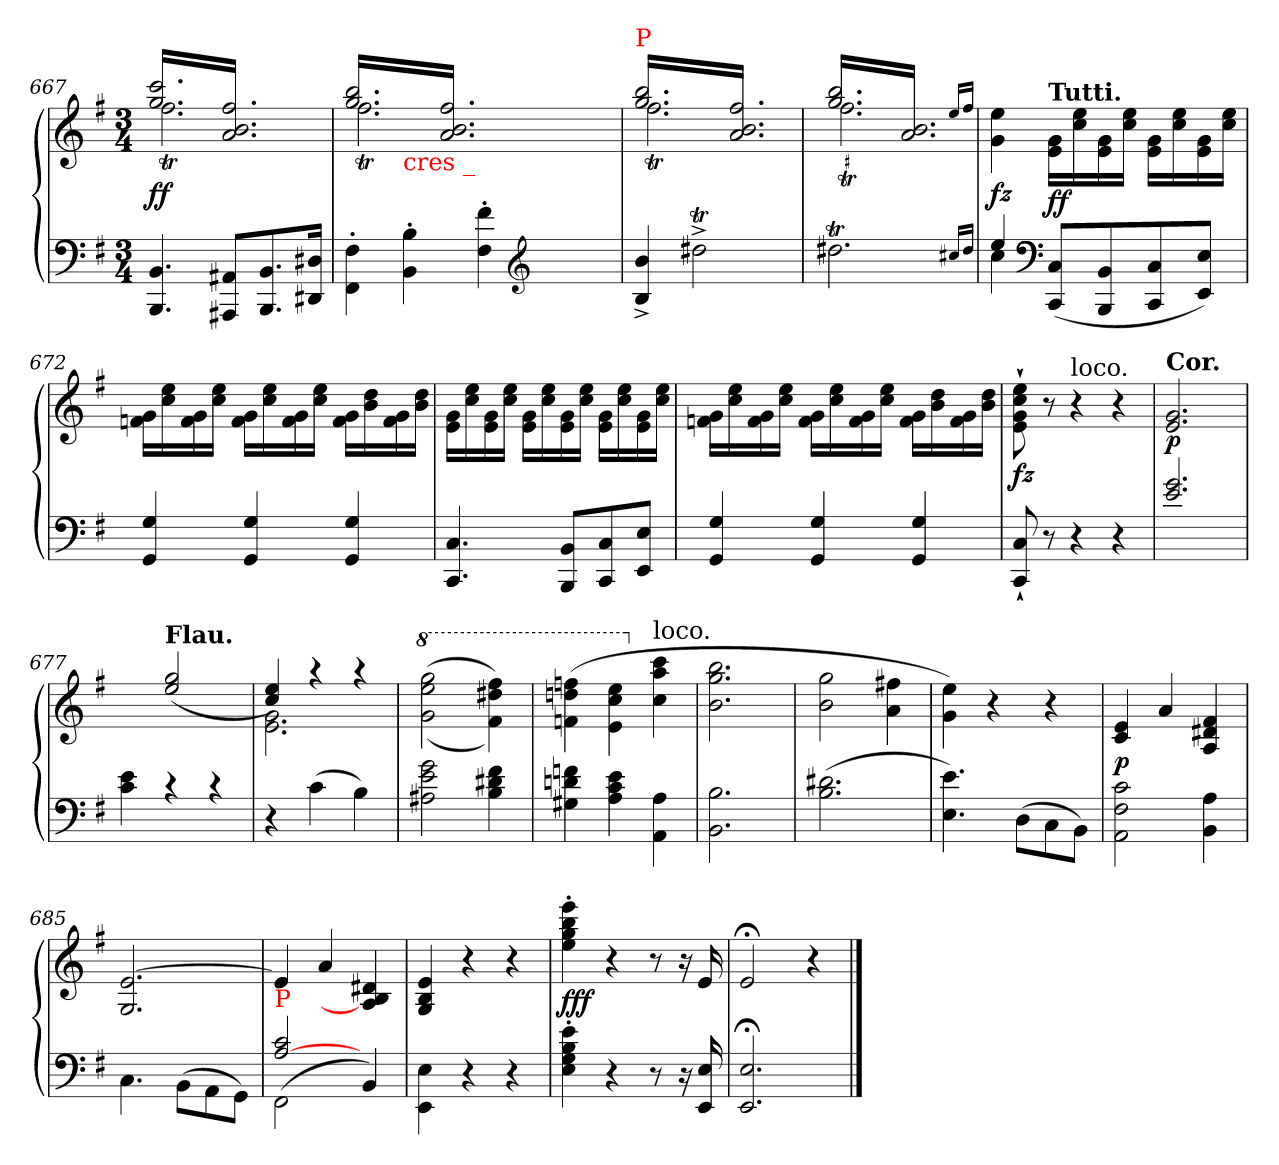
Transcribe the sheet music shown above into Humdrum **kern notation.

**kern	**kern	**dynam
*part1	*part1	*part1
*staff2	*staff1	*staff1/2
*clefF4	*clefG2	*
*k[f#]	*k[f#]	*
*M3/4	*M3/4	*
=667	=667	=667
*	*^	*
!	!LO:TX:b:t=marcato.	!	!
!	!LO:TX:a:color=red:t=P	!	!
*	*tremolo	*	*
4.BB 4.BBB	16ccc 16ggLL	2.ff#t	ff
.	16ff# 16b 16a	.	.
.	16ccc 16gg	.	.
.	16ff# 16b 16a	.	.
.	16ccc 16gg	.	.
.	16ff# 16b 16a	.	.
8AA#X 8AAA#XL	16ccc 16gg	.	.
.	16ff# 16b 16a	.	.
8.BB 8.BBB	16ccc 16gg	.	.
.	16ff# 16b 16a	.	.
.	16ccc 16gg	.	.
16D#X 16DD#XJk	16ff# 16b 16aJJ	.	.
=668	=668	=668	=668
*	*	*^	*
4F#'>\ 4FF#'>\	16bb 16ggLL	2.ff#t	4ryy	.
.	16ff# 16b 16a	.	.	.
.	16bb 16gg	.	.	.
.	16ff# 16b 16a	.	.	.
!	!	!	!LO:TX:b:color=red:t=cres _	!
4B'>\ 4BB'>\	16bb 16gg	.	1ryy	.
.	16ff# 16b 16a	.	.	.
.	16bb 16gg	.	.	.
.	16ff# 16b 16a	.	.	.
4f#'>\ 4F#'>\	16bb 16gg	.	.	.
.	16ff# 16b 16a	.	.	.
.	16bb 16gg	.	.	.
.	16ff# 16b 16aJJ	.	.	.
*clefG2	*	*	*	*
2ryy	2ryy	2ryy	.	.
.	.	.	.	.
.	.	.	.	.
.	.	.	.	.
.	.	.	.	.
.	.	.	.	.
=669	=669	=669	=669	=669
!	!LO:TX:a:color=red:t=P	!	!	!
*	*	*v	*v	*
4b^< 4B^<	16bb 16ggLL	2.ff#t	.
.	16fff# 16bb 16aa	.	.
.	16bb 16gg	.	.
.	16fff# 16bb 16aa	.	.
2dd#Xt^<	16bb 16gg	.	.
.	16fff# 16bb 16aa	.	.
*	*8va	*	*
.	16bb 16gg	.	.
.	16fff# 16bb 16aa	.	.
.	16bb 16gg	.	.
.	16fff# 16bb 16aa	.	.
.	16bb 16gg	.	.
.	16fff# 16bb 16aaJJ	.	.
=670	=670	=670	=670
2.dd#Xt	16bbb 16gggLL	2.fff#T<	.
.	16bb 16aa	.	.
.	16bbb 16ggg	.	.
.	16bb 16aa	.	.
.	16bbb 16ggg	.	.
.	16bb 16aa	.	.
.	16bbb 16ggg	.	.
.	16bb 16aa	.	.
.	16bbb 16ggg	.	.
.	16bb 16aa	.	.
.	16bbb 16ggg	.	.
.	16bb 16aaJJ	.	.
*	*Xtremolo	*	*
*	*v	*v	*
16qqcc#XTTTLL	16qqeeeLL	.
16qqdd#JJ	16qqfff#JJ	.
=671	=671	=671
*^	*	*
4ee	4cc!	4eee 4gg	fz
.	.	.	.
.	.	.	.
.	.	.	.
*clefF4	*	*	*
!	!	!LO:TX:a:B:t=Tutti.	!
(<8C! 8CC!L	2ryy	16gg!\ 16ee!\LL	ff
.	.	16eee! 16ccc!	.
8BB! 8BBB!	.	16gg! 16ee!	.
.	.	16eee! 16ccc!JJ	.
8C! 8CC!	.	16gg!\ 16ee!\LL	.
.	.	16eee! 16ccc!	.
8E! 8EE!J)	.	16gg! 16ee!	.
.	.	16eee! 16ccc!JJ	.
*v	*v	*	*
=672	=672	=672
4G! 4GG!	16gg!\ 16ffn!\LL	.
.	16eee! 16ccc!	.
.	16gg! 16ff!	.
.	16eee! 16ccc!JJ	.
4G! 4GG!	16gg!\ 16ff!\LL	.
.	16eee! 16ccc!	.
.	16gg! 16ff!	.
.	16eee! 16ccc!JJ	.
4G! 4GG!	16gg!\ 16ff!\LL	.
.	16ddd! 16bb!	.
.	16gg! 16ff!	.
.	16ddd! 16bb!JJ	.
=673	=673	=673
4.C! 4.CC!	16gg!\ 16ee!\LL	.
.	16eee! 16ccc!	.
.	16gg! 16ee!	.
.	16eee! 16ccc!JJ	.
.	16gg!\ 16ee!\LL	.
.	16eee! 16ccc!	.
8BB! 8BBB!L	16gg! 16ee!	.
.	16eee! 16ccc!JJ	.
8C! 8CC!	16gg!\ 16ee!\LL	.
.	16eee! 16ccc!	.
8E! 8EE!J	16gg! 16ee!	.
.	16eee! 16ccc!JJ	.
=674	=674	=674
4G! 4GG!	16gg!\ 16ffn!\LL	.
.	16eee! 16ccc!	.
.	16gg! 16ff!	.
.	16eee! 16ccc!JJ	.
4G! 4GG!	16gg!\ 16ff!\LL	.
.	16eee! 16ccc!	.
.	16gg! 16ff!	.
.	16eee! 16ccc!JJ	.
4G! 4GG!	16gg!\ 16ff!\LL	.
.	16ddd! 16bb!	.
.	16gg! 16ff!	.
.	16ddd! 16bb!JJ	.
=675	=675	=675
8C!`< 8CC!`<	8eee!`>\ 8ccc!`>\ 8gg!`>\ 8ee!`>\	fz
*	*X8va	*
8r	8r	.
!	!LO:TX:a:t=loco.	!
4r	4r	.
4r	4r	.
=676	=676	=676
!	!LO:TX:a:B:t=Cor.	!
2.g!/ 2.e!/	(>2.g!/ 2.e!/	p
=677	=677	=677
4e!\ 4c!\)	4ryy	.
!	!LO:TX:a:B:t=Flau.	!
4rc	(>2gg!/ 2ee!/	.
4rc	.	.
=678	=678	=678
*	*^	*
4r	4ee! 4cc!)	2.g! 2.e!	.
(>4c!	4raa	.	.
4B!)	4raa	.	.
*	*v	*v	*
=679	=679	=679
*	*8va	*
2g! 2e! 2A#X!	(<(>2ggg! 2eee! 2gg!	.
4f#! 4d#X! 4B!	4fff#! 4ddd#X! 4ff#!))	.
=680	=680	=680
4fn! 4dn! 4G#X!	(>4fffn! 4dddn! 4ffn!	.
4e! 4c! 4A!	4eee!\ 4ccc!\ 4ee!\	.
*	*X8va	*
!	!LO:TX:a:t=loco.	!
4A! 4AA!	4ccc! 4aa! 4cc!	.
=681	=681	=681
2.B! 2.BB!	2.bb! 2.gg! 2.b!	.
=682	=682	=682
(>2.d#X! 2.B!	2gg! 2b!	.
.	4ff#X! 4a!	.
=683	=683	=683
4.e! 4.E!)	4ee! 4g!)	.
.	4r	.
(>8D!\L	.	.
8C!	4r	.
8BB!J)	.	.
=684	=684	=684
2c!\ 2F#!\ 2AA!\	4e!/ 4c!/	p
.	4a!	.
4A!\ 4BB!\	4f#!/ 4d#X!/ 4A!/	.
=685	=685	=685
4.C!\	[2.e!/ 2.G!/	.
(>8BB!\L	.	.
8AA!\	.	.
8GG!\J)	.	.
=686	=686	=686
*^	*	*
!LO:TX:a:color=red:t=P	!	!	!
2c! [2A!	(<2FF#!	4e!]	.
.	.	4a!	.
4ryy	4BB!)	4d#X!/ 4B!/ 4A!]/	.
*v	*v	*	*
=687	=687	=687
4E!\ 4EE!\	4e!/ 4B!/ 4G!/	.
4r	4r	.
4r	4r	.
=688	=688	=688
4e!'> 4B!'> 4G!'> 4E!'>	4eee!'> 4bb!'> 4gg!'> 4ee!'>	fff
4r	4r	.
8r	8r	.
16r	16r	.
16E! 16EE!	16e!	.
=689	=689	=689
2.E!;< 2.EE!;<	2e;<!	.
.	4r	.
==	==	==
*-	*-	*-
